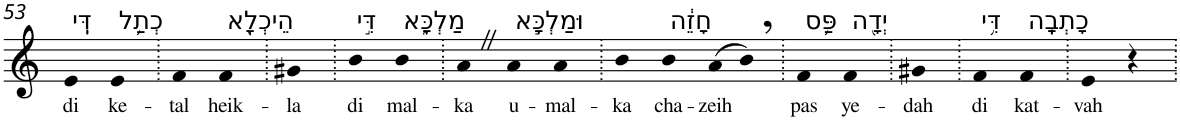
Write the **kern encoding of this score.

**kern	**text
*part1	*part1
*staff1	*staff1
*I"Piano	*
*I'Pno	*
!!LO:PB:g=z
*clefG2	*
*k[]	*
=53	=53
!LO:TX:a:t=דִּֽי	!
!	!LO:LY:b
4e	di
!LO:TX:a:t=כְתַ֥ל	!
!	!LO:LY:b
4e	ke-
=54.	=54.
!	!LO:LY:b
4f	-tal
!LO:TX:a:t=הֵיכְלָ֖א	!
!	!LO:LY:b
4f	heik-
=55.	=55.
!	!LO:LY:b
4g#X	-la
=56.	=56.
!LO:TX:a:t=דִּ֣י	!
!	!LO:LY:b
4b	di
!LO:TX:a:t=מַלְכָּ֑א	!
!	!LO:LY:b
4b	mal-
=57.	=57.
!	!LO:LY:b
4aZ	-ka
!LO:TX:a:t=וּמַלְכָּ֣א	!
!	!LO:LY:b
4a	u-
!	!LO:LY:b
4a	-mal-
=58.	=58.
!	!LO:LY:b
4b	-ka
!LO:TX:a:t=חָזֵ֔ה	!
!	!LO:LY:b
4b	cha-
!	!LO:LY:b
(>8a	-zeih
8b,)	.
=59.	=59.
!LO:TX:a:t=פַּ֥ס	!
!	!LO:LY:b
4f	pas
!LO:TX:a:t=יְדָ֖ה	!
!	!LO:LY:b
4f	ye-
=60.	=60.
!	!LO:LY:b
4g#X	-dah
=61.	=61.
!LO:TX:a:t=דִּ֥י	!
!	!LO:LY:b
4f	di
!LO:TX:a:t=כָתְבָֽה	!
!	!LO:LY:b
4f	kat-
=62.	=62.
!	!LO:LY:b
4e	-vah
4r	.
=.	=.
*-	*-
